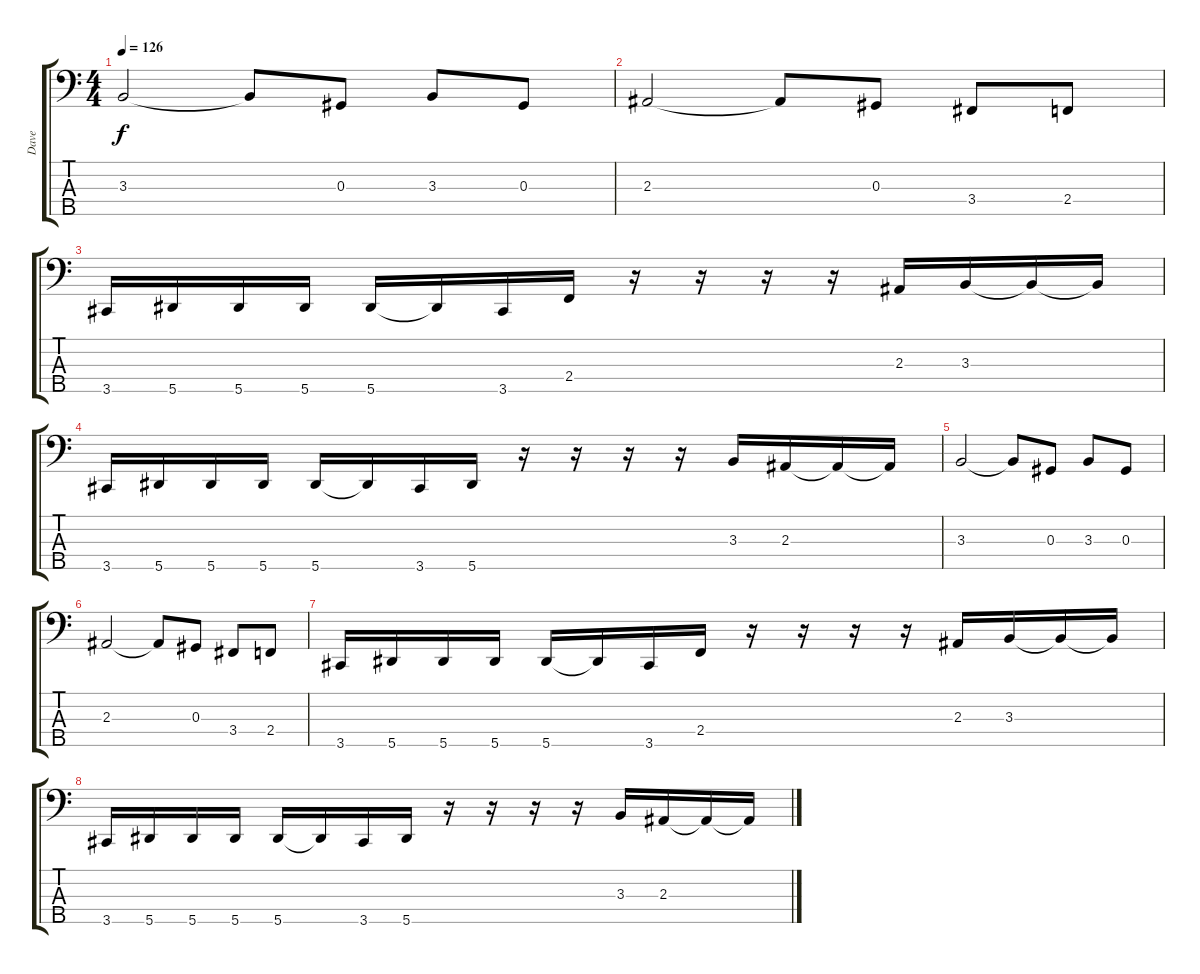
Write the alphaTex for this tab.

\track ("Dave" "Dave") {instrument electricbasspick}
\staff {score tabs}
\tuning (Gb2 Db2 Ab1 Eb1 Bb0) {hide}
\ts (4 4)
\tempo 126
\clef f4
\ks c
3.3.2{dy f} 3.3{t}.8 0.3.8 3.3.8 0.3.8 |
2.3.2 2.3{t}.8 0.3.8 3.4.8 2.4.8 |
3.5.16 5.5.16 5.5.16 5.5.16 5.5.16 5.5{t}.16 3.5.16 2.4.16 r.16 r.16 r.16 r.16 2.3.16 3.3.16 3.3{t}.16 3.3{t}.16 |
3.5.16 5.5.16 5.5.16 5.5.16 5.5.16 5.5{t}.16 3.5.16 5.5.16 r.16 r.16 r.16 r.16 3.3.16 2.3.16 2.3{t}.16 2.3{t}.16 |
3.3.2 3.3{t}.8 0.3.8 3.3.8 0.3.8 |
2.3.2 2.3{t}.8 0.3.8 3.4.8 2.4.8 |
3.5.16 5.5.16 5.5.16 5.5.16 5.5.16 5.5{t}.16 3.5.16 2.4.16 r.16 r.16 r.16 r.16 2.3.16 3.3.16 3.3{t}.16 3.3{t}.16 |
3.5.16 5.5.16 5.5.16 5.5.16 5.5.16 5.5{t}.16 3.5.16 5.5.16 r.16 r.16 r.16 r.16 3.3.16 2.3.16 2.3{t}.16 2.3{t}.16
